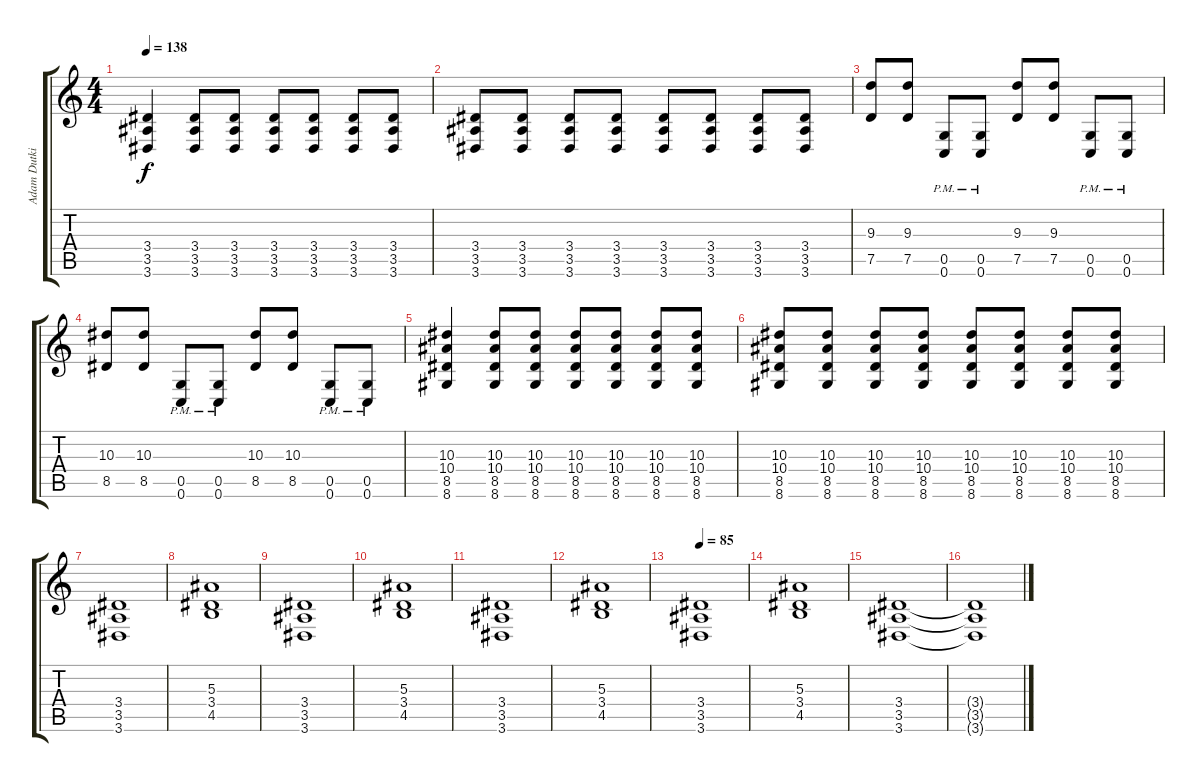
\track ("Adam Dutkiewicz" "Adam Dutki") {instrument distortionguitar}
\staff {score tabs}
\tuning (D4 A3 F3 C3 G2 C2) {hide}
\ts (4 4)
\tempo 138
\clef g2
\ks c
(3.4 3.5 3.6).4{dy f} (3.4 3.5 3.6).8 (3.4 3.5 3.6).8 (3.4 3.5 3.6).8 (3.4 3.5 3.6).8 (3.4 3.5 3.6).8 (3.4 3.5 3.6).8 |
(3.4 3.5 3.6).8 (3.4 3.5 3.6).8 (3.4 3.5 3.6).8 (3.4 3.5 3.6).8 (3.4 3.5 3.6).8 (3.4 3.5 3.6).8 (3.4 3.5 3.6).8 (3.4 3.5 3.6).8 |
(9.3 7.5).8 (9.3 7.5).8 (0.5{pm} 0.6{pm}).8 (0.5{pm} 0.6{pm}).8 (9.3 7.5).8 (9.3 7.5).8 (0.5{pm} 0.6{pm}).8 (0.5{pm} 0.6{pm}).8 |
(10.3 8.5).8 (10.3 8.5).8 (0.5{pm} 0.6{pm}).8 (0.5{pm} 0.6{pm}).8 (10.3 8.5).8 (10.3 8.5).8 (0.5{pm} 0.6{pm}).8 (0.5{pm} 0.6{pm}).8 |
(10.3 10.4 8.5 8.6).4 (10.3 10.4 8.5 8.6).8 (10.3 10.4 8.5 8.6).8 (10.3 10.4 8.5 8.6).8 (10.3 10.4 8.5 8.6).8 (10.3 10.4 8.5 8.6).8 (10.3 10.4 8.5 8.6).8 |
(10.3 10.4 8.5 8.6).8 (10.3 10.4 8.5 8.6).8 (10.3 10.4 8.5 8.6).8 (10.3 10.4 8.5 8.6).8 (10.3 10.4 8.5 8.6).8 (10.3 10.4 8.5 8.6).8 (10.3 10.4 8.5 8.6).8 (10.3 10.4 8.5 8.6).8 |
(3.4 3.5 3.6).1 |
(5.3 3.4 4.5).1 |
(3.4 3.5 3.6).1 |
(5.3 3.4 4.5).1 |
(3.4 3.5 3.6).1 |
(5.3 3.4 4.5).1 |
\tempo 85
(3.4 3.5 3.6).1 |
(5.3 3.4 4.5).1 |
(3.4 3.5 3.6).1 |
(3.4{t} 3.5{t} 3.6{t}).1
